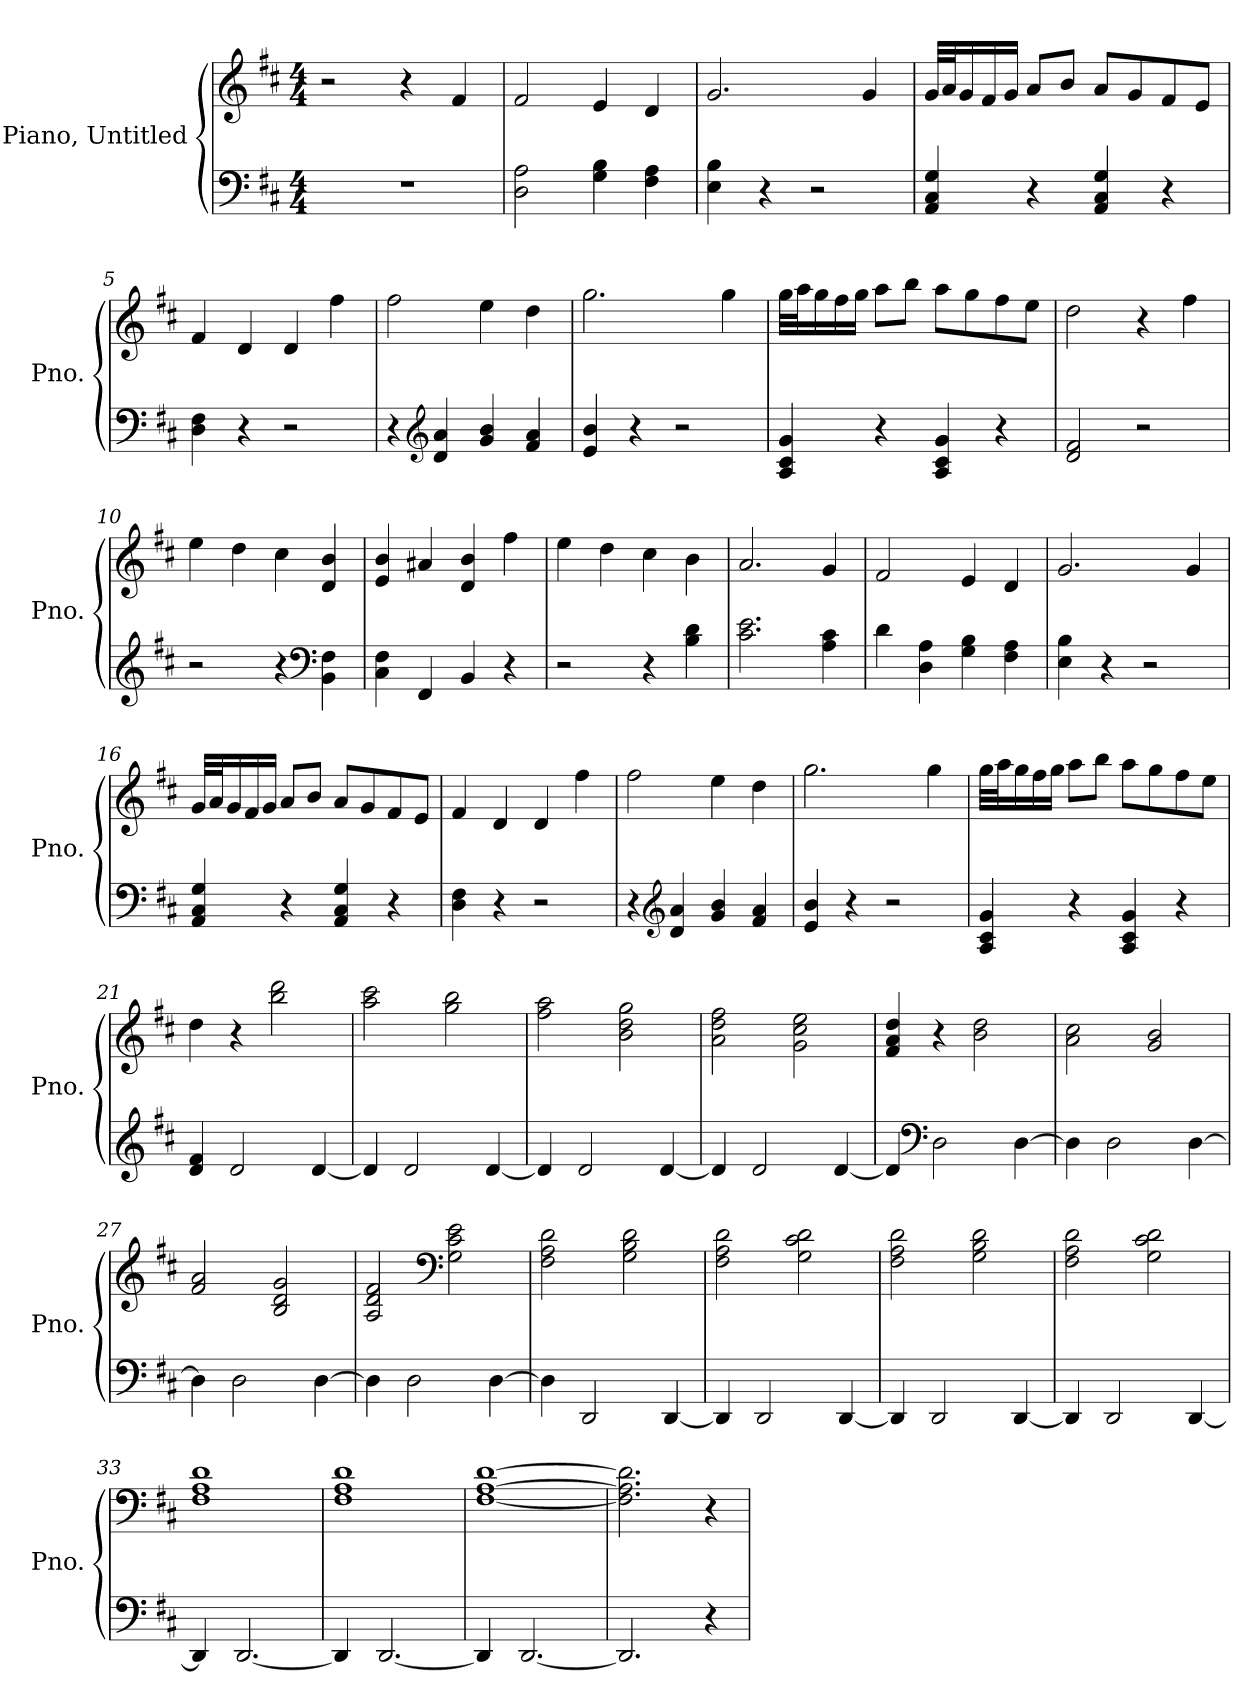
**kern	**kern
*part2	*part1
*staff2	*staff1
*I"Piano, Untitled	*I"Piano, Untitled
*I'Pno.	*I'Pno.
*clefF4	*clefG2
*k[f#c#]	*k[f#c#]
*M4/4	*M4/4
*MM120	*MM120
=1	=1
1r	2r
.	4r
.	4f#/
=2	=2
2D\ 2A\	2f#/
4G\ 4B\	4e/
4F#\ 4A\	4d/
=3	=3
4E\ 4B\	2.g/
4r	.
2r	.
.	4g/
=4	=4
4AA/ 4C#/ 4G/	32g/LLL
.	32a/J
.	16g/
.	16f#/
.	16g/JJ
4r	8a/L
.	8b/J
4AA/ 4C#/ 4G/	8a/L
.	8g/
4r	8f#/
.	8e/J
=5	=5
4D\ 4F#\	4f#/
4r	4d/
2r	4d/
.	4ff#\
=6	=6
4r	2ff#\
*clefG2	*
4d/ 4a/	.
4g/ 4b/	4ee\
4f#/ 4a/	4dd\
!!LO:LB:g=z
=7	=7
4e/ 4b/	2.gg\
4r	.
2r	.
.	4gg\
=8	=8
4A/ 4c#/ 4g/	32gg\LLL
.	32aa\J
.	16gg\
.	16ff#\
.	16gg\JJ
4r	8aa\L
.	8bb\J
4A/ 4c#/ 4g/	8aa\L
.	8gg\
4r	8ff#\
.	8ee\J
=9	=9
2d/ 2f#/	2dd\
2r	4r
.	4ff#\
=10	=10
2r	4ee\
.	4dd\
4r	4cc#\
*clefF4	*
4BB\ 4F#\	4d/ 4b/
=11	=11
4C#\ 4F#\	4e/ 4b/
4FF#/	4a#X/
4BB/	4d/ 4b/
4r	4ff#\
=12	=12
2r	4ee\
.	4dd\
4r	4cc#\
4B\ 4d\	4b\
=13	=13
2.c#\ 2.e\	2.a/
4A\ 4c#\	4g/
!!LO:LB:g=z
=14	=14
4d\	2f#/
4D\ 4A\	.
4G\ 4B\	4e/
4F#\ 4A\	4d/
=15	=15
4E\ 4B\	2.g/
4r	.
2r	.
.	4g/
=16	=16
4AA/ 4C#/ 4G/	32g/LLL
.	32a/J
.	16g/
.	16f#/
.	16g/JJ
4r	8a/L
.	8b/J
4AA/ 4C#/ 4G/	8a/L
.	8g/
4r	8f#/
.	8e/J
=17	=17
4D\ 4F#\	4f#/
4r	4d/
2r	4d/
.	4ff#\
=18	=18
4r	2ff#\
*clefG2	*
4d/ 4a/	.
4g/ 4b/	4ee\
4f#/ 4a/	4dd\
=19	=19
4e/ 4b/	2.gg\
4r	.
2r	.
.	4gg\
!!LO:LB:g=z
=20	=20
4A/ 4c#/ 4g/	32gg\LLL
.	32aa\J
.	16gg\
.	16ff#\
.	16gg\JJ
4r	8aa\L
.	8bb\J
4A/ 4c#/ 4g/	8aa\L
.	8gg\
4r	8ff#\
.	8ee\J
=21	=21
4d/ 4f#/	4dd\
2d/	4r
.	2bb\ 2ddd\
[4d/	.
=22	=22
4d/]	2aa\ 2ccc#\
2d/	.
.	2gg\ 2bb\
[4d/	.
=23	=23
4d/]	2ff#\ 2aa\
2d/	.
.	2b\ 2dd\ 2gg\
[4d/	.
=24	=24
4d/]	2a\ 2dd\ 2ff#\
2d/	.
.	2g\ 2cc#\ 2ee\
[4d/	.
=25	=25
4d/]	4f#/ 4a/ 4dd/
*clefF4	*
2D\	4r
.	2b\ 2dd\
[4D\	.
=26	=26
4D\]	2a\ 2cc#\
2D\	.
.	2g/ 2b/
[4D\	.
=27	=27
4D\]	2f#/ 2a/
2D\	.
.	2B/ 2d/ 2g/
[4D\	.
!!LO:LB:g=z
=28	=28
4D\]	2A/ 2d/ 2f#/
2D\	.
*	*clefF4
.	2G\ 2c#\ 2e\
[4D\	.
=29	=29
4D\]	2F#\ 2A\ 2d\
2DD/	.
.	2G\ 2B\ 2d\
[4DD/	.
=30	=30
4DD/]	2F#\ 2A\ 2d\
2DD/	.
.	2G\ 2c#\ 2d\
[4DD/	.
=31	=31
4DD/]	2F#\ 2A\ 2d\
2DD/	.
.	2G\ 2B\ 2d\
[4DD/	.
=32	=32
4DD/]	2F#\ 2A\ 2d\
2DD/	.
.	2G\ 2c#\ 2d\
[4DD/	.
=33	=33
4DD/]	1F# 1A 1d
[2.DD/	.
=34	=34
4DD/]	1F# 1A 1d
[2.DD/	.
=35	=35
4DD/]	[1F# [1A [1d
[2.DD/	.
=36	=36
2.DD/]	2.F#\] 2.A\] 2.d\]
4r	4r
=	=
*-	*-
